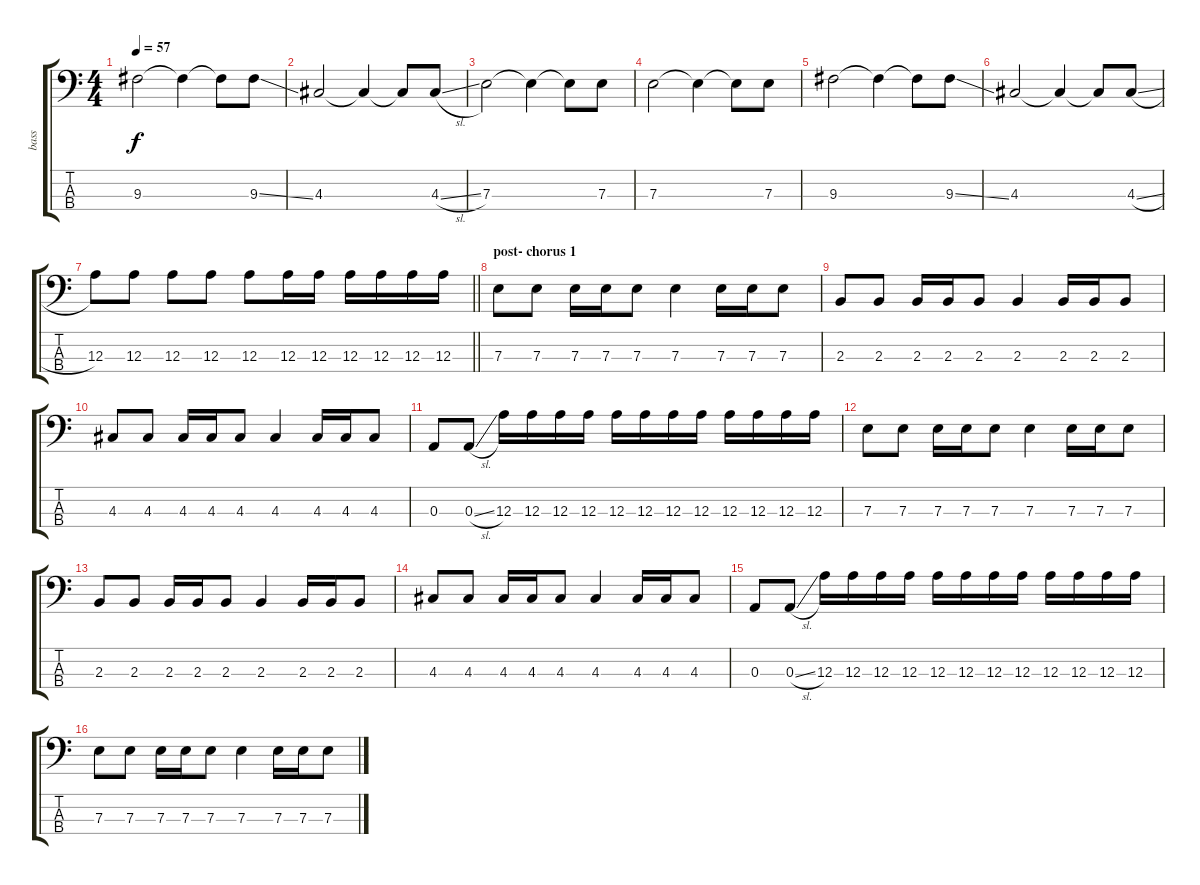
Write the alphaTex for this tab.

\track ("bass " "bass ") {instrument electricguitarjazz}
\staff {score tabs}
\tuning (G2 D2 A1 E1) {hide}
\ts (4 4)
\tempo 57
\clef f4
\ks c
9.3.2{dy f} 9.3{t}.4 9.3{t}.8 9.3{ss}.8 |
4.3.2 4.3{t}.4 4.3{t}.8 4.3{sl}.8 |
7.3.2 7.3{t}.4 7.3{t}.8 7.3.8 |
7.3.2 7.3{t}.4 7.3{t}.8 7.3.8 |
9.3.2 9.3{t}.4 9.3{t}.8 9.3{ss}.8 |
4.3.2 4.3{t}.4 4.3{t}.8 4.3{sl}.8 |
\barLineRight lightlight
12.3.8 12.3.8 12.3.8 12.3.8 12.3.8 12.3.16 12.3.16 12.3.16 12.3.16 12.3.16 12.3.16 |
\section ("" "post- chorus 1")
7.3.8 7.3.8 7.3.16 7.3.16 7.3.8 7.3.4 7.3.16 7.3.16 7.3.8 |
2.3.8 2.3.8 2.3.16 2.3.16 2.3.8 2.3.4 2.3.16 2.3.16 2.3.8 |
4.3.8 4.3.8 4.3.16 4.3.16 4.3.8 4.3.4 4.3.16 4.3.16 4.3.8 |
0.3.8 0.3{sl}.8 12.3.16 12.3.16 12.3.16 12.3.16 12.3.16 12.3.16 12.3.16 12.3.16 12.3.16 12.3.16 12.3.16 12.3.16 |
7.3.8 7.3.8 7.3.16 7.3.16 7.3.8 7.3.4 7.3.16 7.3.16 7.3.8 |
2.3.8 2.3.8 2.3.16 2.3.16 2.3.8 2.3.4 2.3.16 2.3.16 2.3.8 |
4.3.8 4.3.8 4.3.16 4.3.16 4.3.8 4.3.4 4.3.16 4.3.16 4.3.8 |
0.3.8 0.3{sl}.8 12.3.16 12.3.16 12.3.16 12.3.16 12.3.16 12.3.16 12.3.16 12.3.16 12.3.16 12.3.16 12.3.16 12.3.16 |
7.3.8 7.3.8 7.3.16 7.3.16 7.3.8 7.3.4 7.3.16 7.3.16 7.3.8
